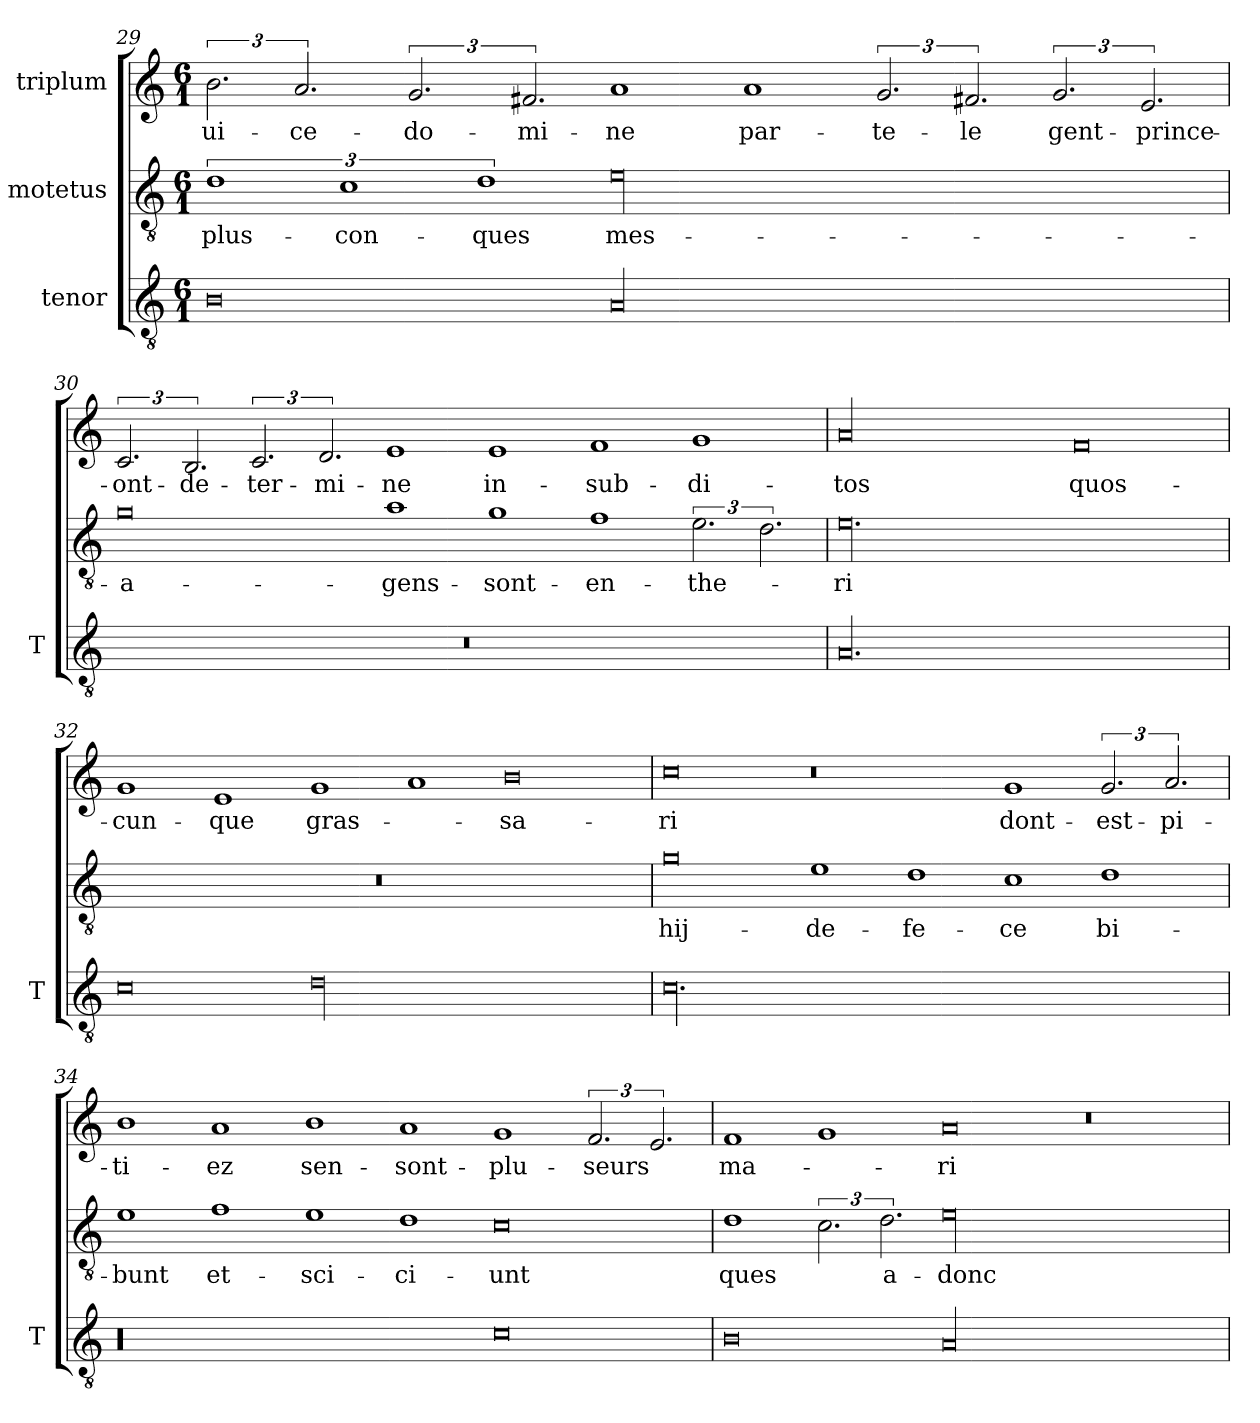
**kern	**kern	**text	**kern	**text
*part3	*part2	*part2	*part1	*part1
*staff3	*staff2	*staff2	*staff1	*staff1
*I"tenor	*I"motetus	*	*I"triplum	*
*I'T	*	*	*	*
!!LO:LB:g=z
*clefGv2	*clefGv2	*	*clefG2	*
*k[]	*k[]	*	*k[]	*
*C:	*C:	*	*C:	*
*M6/1	*M6/1	*	*M6/1	*
=29	=29	=29	=29	=29
0B\	3%2d\	plus-	3.b\	ui-
.	.	.	3.a/	-ce-
.	3%2c\	con-	.	.
.	.	.	3.g/	-do-
.	3%2d\	-ques	.	.
.	.	.	3.f#Xi/	-mi-
00A/	00e\	mes-	1a/	-ne
.	.	.	1a/	par-
.	.	.	3.g/	te-
.	.	.	3.f#Xi/	-le
.	.	.	3.g/	gent-
.	.	.	3.e/	prince-
=30	=30	=30	=30	=30
00.r	0g\	a-	3.c/	ont-
.	.	.	3.B/	de-
.	.	.	3.c/	-ter-
.	.	.	3.d/	-mi-
.	1a\	gens-	1e/	-ne
.	1g\	sont-	1e/	in-
.	1f\	en-	1f/	sub-
.	3.e\	-the-	1g/	-di-
.	3.d\	.	.	.
=31	=31	=31	=31	=31
00.A/	00.e\	-ri	00a/	-tos
.	.	.	0f/	quos-
!!LO:LB:g=z
=32	=32	=32	=32	=32
0c\	00.r	.	1g/	-cun-
.	.	.	1e/	-que
00d\	.	.	1g/	gras-
.	.	.	1a/	.
.	.	.	0b\	-sa-
=33	=33	=33	=33	=33
00.c\	0g\	hij-	0cc\	-ri
.	1e\	de-	0r	.
.	1d\	fe-	.	.
.	1c\	-ce	1g/	dont-
.	1d\	bi-	3.g/	est-
.	.	.	3.a/	pi-
=34	=34	=34	=34	=34
00r	1e\	-bunt	1b\	-ti-
.	1f\	et-	1a/	-ez
.	1e\	sci-	1b\	sen-
.	1d\	-ci-	1a/	sont-
0c\	0c\	-unt	1g/	plu-
.	.	.	3.f/	-seurs
.	.	.	3.e/	.
!!LO:LB:g=z
=35	=35	=35	=35	=35
0B\	1d\	-ques	1f/	ma-
.	3.c\	.	1g/	.
.	3.d\	a-	.	.
00A/	00e\	donc-	0a/	-ri
.	.	.	0r	.
=	=	=	=	=
*-	*-	*-	*-	*-
